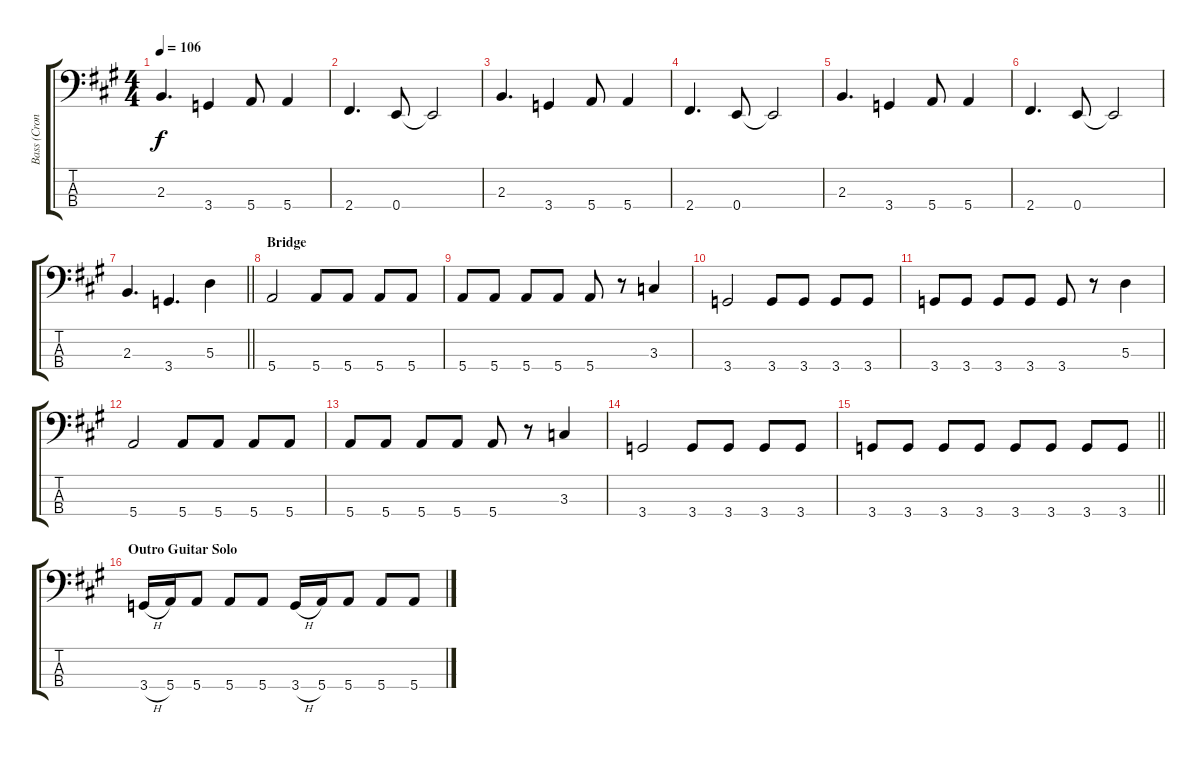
\track ("Bass (Cronos)" "Bass (Cron") {instrument electricbasspick}
\staff {score tabs}
\tuning (G2 D2 A1 E1) {hide}
\ts (4 4)
\tempo 106
\clef f4
\ks f#minor
2.3.4{d dy f} 3.4.4 5.4.8 5.4.4 |
2.4.4{d} 0.4.8 0.4{t}.2 |
2.3.4{d} 3.4.4 5.4.8 5.4.4 |
2.4.4{d} 0.4.8 0.4{t}.2 |
2.3.4{d} 3.4.4 5.4.8 5.4.4 |
2.4.4{d} 0.4.8 0.4{t}.2 |
\barLineRight lightlight
2.3.4{d} 3.4.4{d} 5.3.4 |
\section ("" "Bridge")
5.4.2 5.4.8 5.4.8 5.4.8 5.4.8 |
5.4.8 5.4.8 5.4.8 5.4.8 5.4.8 r.8 3.3.4 |
3.4.2 3.4.8 3.4.8 3.4.8 3.4.8 |
3.4.8 3.4.8 3.4.8 3.4.8 3.4.8 r.8 5.3.4 |
5.4.2 5.4.8 5.4.8 5.4.8 5.4.8 |
5.4.8 5.4.8 5.4.8 5.4.8 5.4.8 r.8 3.3.4 |
3.4.2 3.4.8 3.4.8 3.4.8 3.4.8 |
\barLineRight lightlight
3.4.8 3.4.8 3.4.8 3.4.8 3.4.8 3.4.8 3.4.8 3.4.8 |
\section ("" "Outro Guitar Solo")
3.4{h}.16 5.4.16 5.4.8 5.4.8 5.4.8 3.4{h}.16 5.4.16 5.4.8 5.4.8 5.4.8
